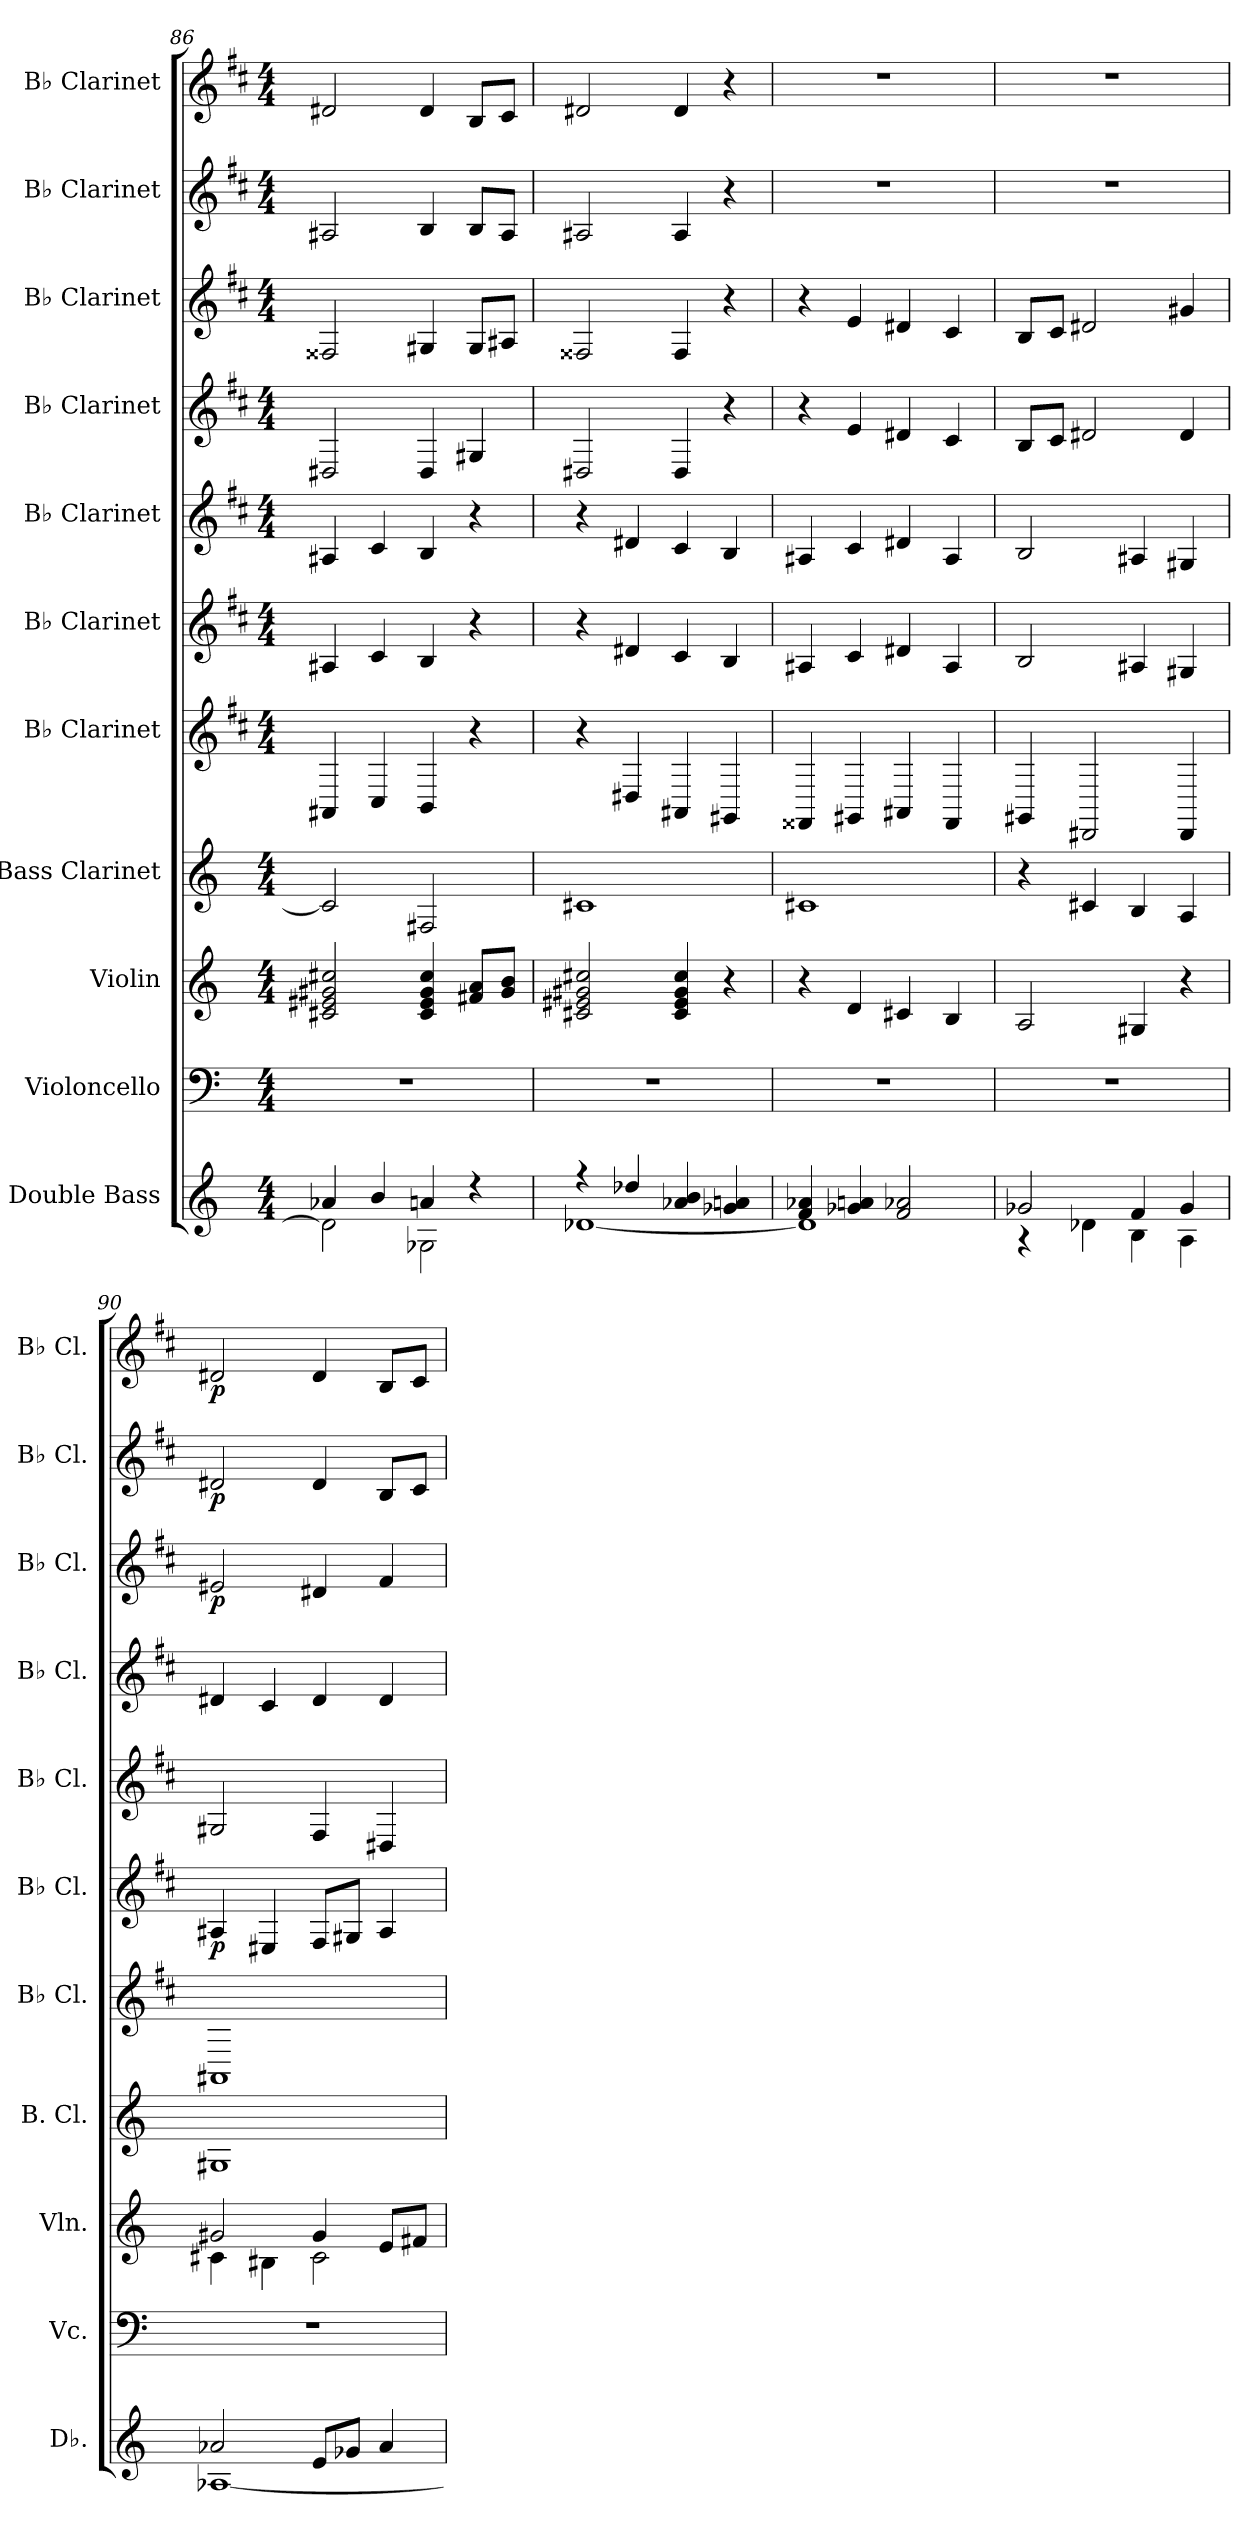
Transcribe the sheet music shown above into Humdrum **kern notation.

**kern	**kern	**kern	**kern	**kern	**kern	**dynam	**kern	**kern	**kern	**dynam	**kern	**dynam	**kern	**dynam
*part11	*part10	*part9	*part8	*part7	*part6	*part6	*part5	*part4	*part3	*part3	*part2	*part2	*part1	*part1
*staff11	*staff10	*staff9	*staff8	*staff7	*staff6	*staff6	*staff5	*staff4	*staff3	*staff3	*staff2	*staff2	*staff1	*staff1
*I"Double Bass	*I"Violoncello	*I"Violin	*I"Bass Clarinet	*I"B♭ Clarinet	*I"B♭ Clarinet	*	*I"B♭ Clarinet	*I"B♭ Clarinet	*I"B♭ Clarinet	*	*I"B♭ Clarinet	*	*I"B♭ Clarinet	*
*I'Db.	*I'Vc.	*I'Vln.	*I'B. Cl.	*I'B♭ Cl.	*I'B♭ Cl.	*	*I'B♭ Cl.	*I'B♭ Cl.	*I'B♭ Cl.	*	*I'B♭ Cl.	*	*I'B♭ Cl.	*
*clefG2	*clefF4	*clefG2	*clefG2	*clefG2	*clefG2	*	*clefG2	*clefG2	*clefG2	*	*clefG2	*	*clefG2	*
*ITrd7c12	*	*	*ITrd8c14	*ITrd1c2	*ITrd1c2	*	*ITrd1c2	*ITrd1c2	*ITrd1c2	*	*ITrd1c2	*	*ITrd1c2	*
*k[]	*k[]	*k[]	*k[]	*k[]	*k[]	*	*k[]	*k[]	*k[]	*	*k[]	*	*k[]	*
*M4/4	*M4/4	*M4/4	*M4/4	*M4/4	*M4/4	*	*M4/4	*M4/4	*M4/4	*	*M4/4	*	*M4/4	*
=86	=86	=86	=86	=86	=86	=86	=86	=86	=86	=86	=86	=86	=86	=86
*^	*	*	*	*	*	*	*	*	*	*	*	*	*	*
4A-X/	2D-\]	1r	2c#X/ 2e#X/ 2g#X/ 2cc#X/	2C#/]	4GG#X/	4G#X/	.	4G#X/	2C#X/	2E#X/	.	2G#X/	.	2c#X/	.
4B/	.	.	.	.	4BB/	4B/	.	4B/	.	.	.	.	.	.	.
4An/	2GG-X\	.	4c#/ 4e#/ 4g#/ 4cc#/	2FF#X/	4AA/	4A/	.	4A/	4C#/	4F#X/	.	4A/	.	4c#/	.
4r	.	.	8f#X/ 8a/L	.	4r	4r	.	4r	4F#X/	8F#/L	.	8A/L	.	8A/L	.
.	.	.	8g#/ 8b/J	.	.	.	.	.	.	8G#X/J	.	8G#/J	.	8B/J	.
!!LO:PB:g=z
=87	=87	=87	=87	=87	=87	=87	=87	=87	=87	=87	=87	=87	=87	=87	=87
4r	[1D-X	1r	2c#X/ 2e#X/ 2g#X/ 2cc#X/	1C#X	4r	4r	.	4r	2C#X/	2E#X/	.	2G#X/	.	2c#X/	.
4d-X/	.	.	.	.	4C#X/	4c#X/	.	4c#X/	.	.	.	.	.	.	.
4A-X/ 4B/	.	.	4c#/ 4e#/ 4g#/ 4cc#/	.	4GG#X/	4B/	.	4B/	4C#/	4E#/	.	4G#/	.	4c#/	.
4G-X/ 4An/	.	.	4r	.	4FF#X/	4A/	.	4A/	4r	4r	.	4r	.	4r	.
=88	=88	=88	=88	=88	=88	=88	=88	=88	=88	=88	=88	=88	=88	=88	=88
4F/ 4A-X/	1D-]	1r	4r	1C#X	4EE#X/	4G#X/	.	4G#X/	4r	4r	.	1r	.	1r	.
4G-X/ 4An/	.	.	4d/	.	4FF#X/	4B/	.	4B/	4d/	4d/	.	.	.	.	.
2F/ 2A-X/	.	.	4c#X/	.	4GG#X/	4c#X/	.	4c#X/	4c#X/	4c#X/	.	.	.	.	.
.	.	.	4B/	.	4EE#/	4G#/	.	4G#/	4B/	4B/	.	.	.	.	.
=89	=89	=89	=89	=89	=89	=89	=89	=89	=89	=89	=89	=89	=89	=89	=89
2G-X/	4r	1r	2A/	4r	4FF#X/	2A/	.	2A/	8A/L	8A/L	.	1r	.	1r	.
.	.	.	.	.	.	.	.	.	8B/J	8B/J	.	.	.	.	.
.	4D-X\	.	.	4C#X/	2CC#X/	.	.	.	2c#X/	2c#X/	.	.	.	.	.
4F/	4BB\	.	4G#X/	4BB/	.	4G#X/	.	4G#X/	.	.	.	.	.	.	.
4G-/	4AA\	.	4r	4AA/	4CC#/	4F#X/	.	4F#X/	4c#/	4f#X/	.	.	.	.	.
=90	=90	=90	=90	=90	=90	=90	=90	=90	=90	=90	=90	=90	=90	=90	=90
*	*	*	*^	*	*	*	*	*	*	*	*	*	*	*	*
!	!	!	!	!	!	!	!	!LO:DY:b	!	!	!	!LO:DY:b	!	!LO:DY:b	!	!LO:DY:b
2A-X/	[1AA-X	1r	2g#X/	4c#X\	1GG#X	1GG#X	4G#X/	p	2F#X/	4c#X/	2d#X/	p	2c#X/	p	2c#X/	p
.	.	.	.	4B#X\	.	.	4D#X/	.	.	4B/	.	.	.	.	.	.
8E/L	.	.	4g#/	2c#\	.	.	8E/L	.	4E/	4c#/	4c#X/	.	4c#/	.	4c#/	.
8G-X/J	.	.	.	.	.	.	8F#X/J	.	.	.	.	.	.	.	.	.
4A-/	.	.	8e/L	.	.	.	4G#/	.	4C#X/	4c#/	4e/	.	8A/L	.	8A/L	.
.	.	.	8f#X/J	.	.	.	.	.	.	.	.	.	8B/J	.	8B/J	.
*v	*v	*	*v	*v	*	*	*	*	*	*	*	*	*	*	*	*
=	=	=	=	=	=	=	=	=	=	=	=	=	=	=
*-	*-	*-	*-	*-	*-	*-	*-	*-	*-	*-	*-	*-	*-	*-
